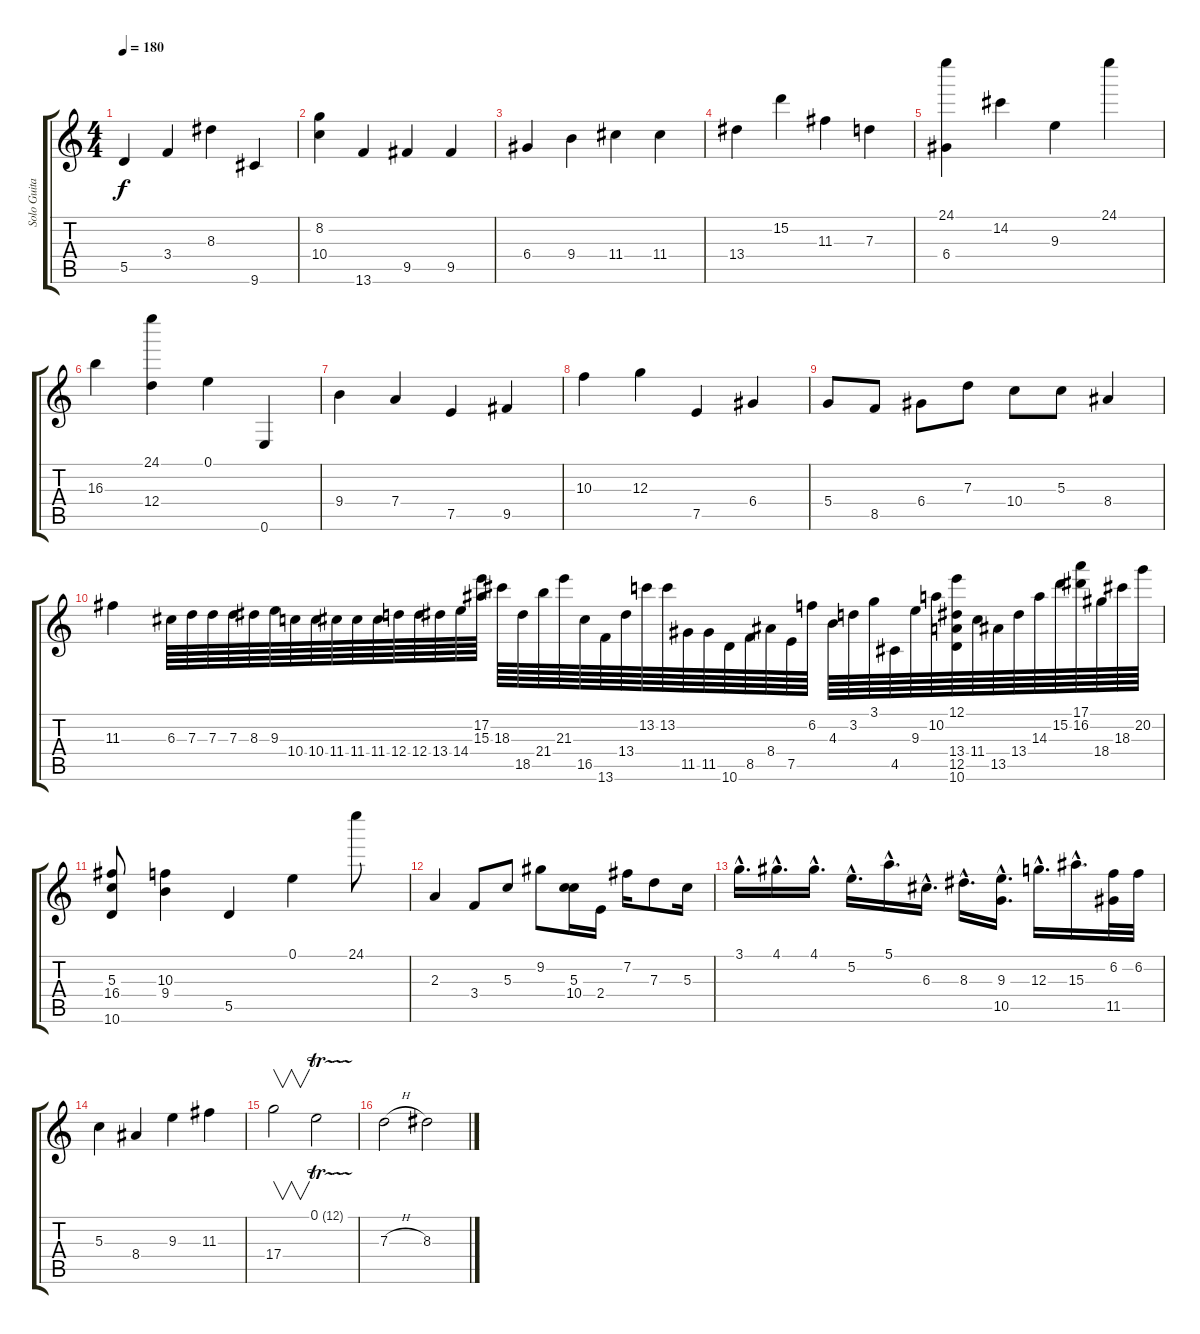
\track ("Solo Guitar" "Solo Guita") {instrument overdrivenguitar}
\staff {score tabs}
\tuning (E4 B3 G3 D3 A2 E2) {hide}
\ts (4 4)
\tempo 180
\clef g2
\ks c
5.5.4{dy f} 3.4.4 8.3.4 9.6.4 |
(8.2 10.4).4 13.6.4 9.5.4 9.5.4 |
6.4.4 9.4.4 11.4.4 11.4.4 |
13.4.4 15.2.4 11.3.4 7.3.4 |
(24.1 6.4).4 14.2.4 9.3.4 24.1.4 |
16.3.4 (24.1 12.4).4 0.1.4 0.6.4 |
9.4.4 7.4.4 7.5.4 9.5.4 |
10.3.4 12.3.4 7.5.4 6.4.4 |
5.4.8 8.5.8 6.4.8 7.3.8 10.4.8 5.3.8 8.4.4 |
11.3.4 6.3.64 7.3.64 7.3.64 7.3.64 8.3.64 9.3.64 10.4.64 10.4.64 11.4.64 11.4.64 11.4.64 12.4.64 12.4.64 13.4.64 14.4.64 (17.2 15.3).64 18.3.64 18.5.64 21.4.64 21.3.64 16.5.64 13.6.64 13.4.64 13.2.64 13.2.64 11.5.64 11.5.64 10.6.64 8.5.64 8.4.64 7.5.64 6.2.64 4.3.64 3.2.64 3.1.64 4.5.64 9.3.64 10.2.64 (12.1 13.4 12.5 10.6).64 11.4.64 13.5.64 13.4.64 14.3.64 15.2.64 (17.1 16.2).64 18.4.64 18.3.64 20.2.64 |
(5.3 16.4 10.6).8 (10.3 9.4).4 5.5.4 0.1.4 24.1.8 |
2.3.4 3.4.8 5.3.8 9.2.8 (5.3 10.4).16 2.4.16 7.2.16 7.3.8 5.3.16 |
3.1{hac}.16{d} 4.1{hac}.16{d} 4.1{hac}.16{d} 5.2{hac}.16{d} 5.1{hac}.16{d} 6.3{hac}.16{d} 8.3{hac}.16{d} (9.3{hac} 10.5{hac}).16{d} 12.3{hac}.16{d} 15.3{hac}.16{d} (6.2 11.5).32 6.2.32 |
5.3.4 8.4.4 9.3.4 11.3.4 |
17.4.2{v} 0.1{tr (12 64)}.2 |
7.3{h}.2 8.3.2
